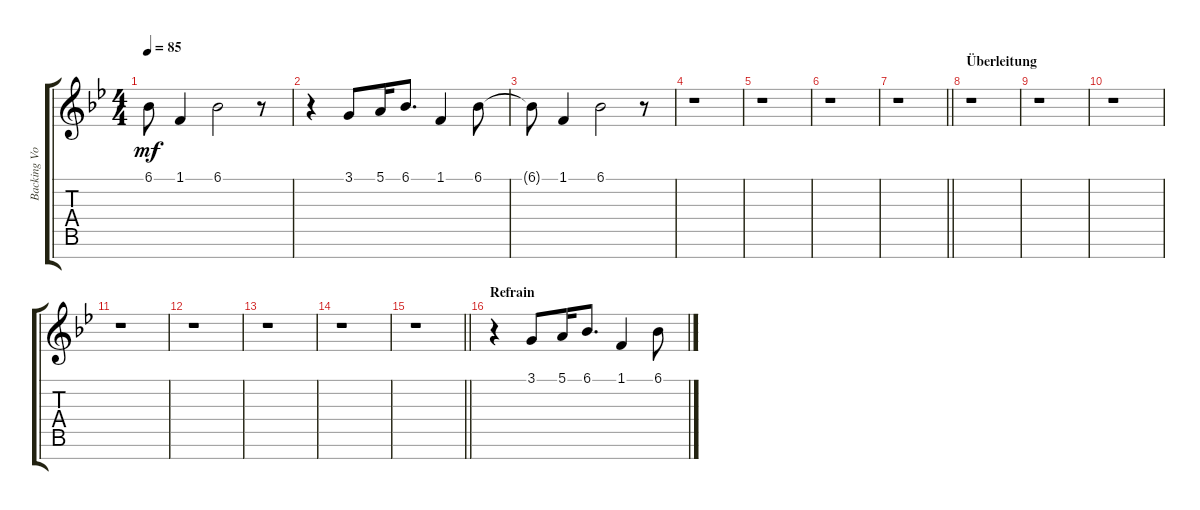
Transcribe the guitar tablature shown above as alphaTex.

\track ("Backing Voice" "Backing Vo") {instrument choiraahs}
\staff {score tabs}
\tuning (E4 B3 G3 D3 A2 E2 B1) {hide}
\ts (4 4)
\tempo 85
\clef g2
\ks gminor
6.1{t}.8{dy mf} 1.1.4 6.1.2 r.8 |
r.4 3.1.8 5.1.16 6.1.8{d} 1.1.4 6.1.8 |
6.1{t}.8 1.1.4 6.1.2 r.8 |
r.1 |
r.1 |
r.1 |
\barLineRight lightlight
r.1 |
\section ("" "Überleitung")
r.1 |
r.1 |
r.1 |
r.1 |
r.1 |
r.1 |
r.1 |
\barLineRight lightlight
r.1 |
\section ("" "Refrain")
r.4 3.1.8 5.1.16 6.1.8{d} 1.1.4 6.1.8
